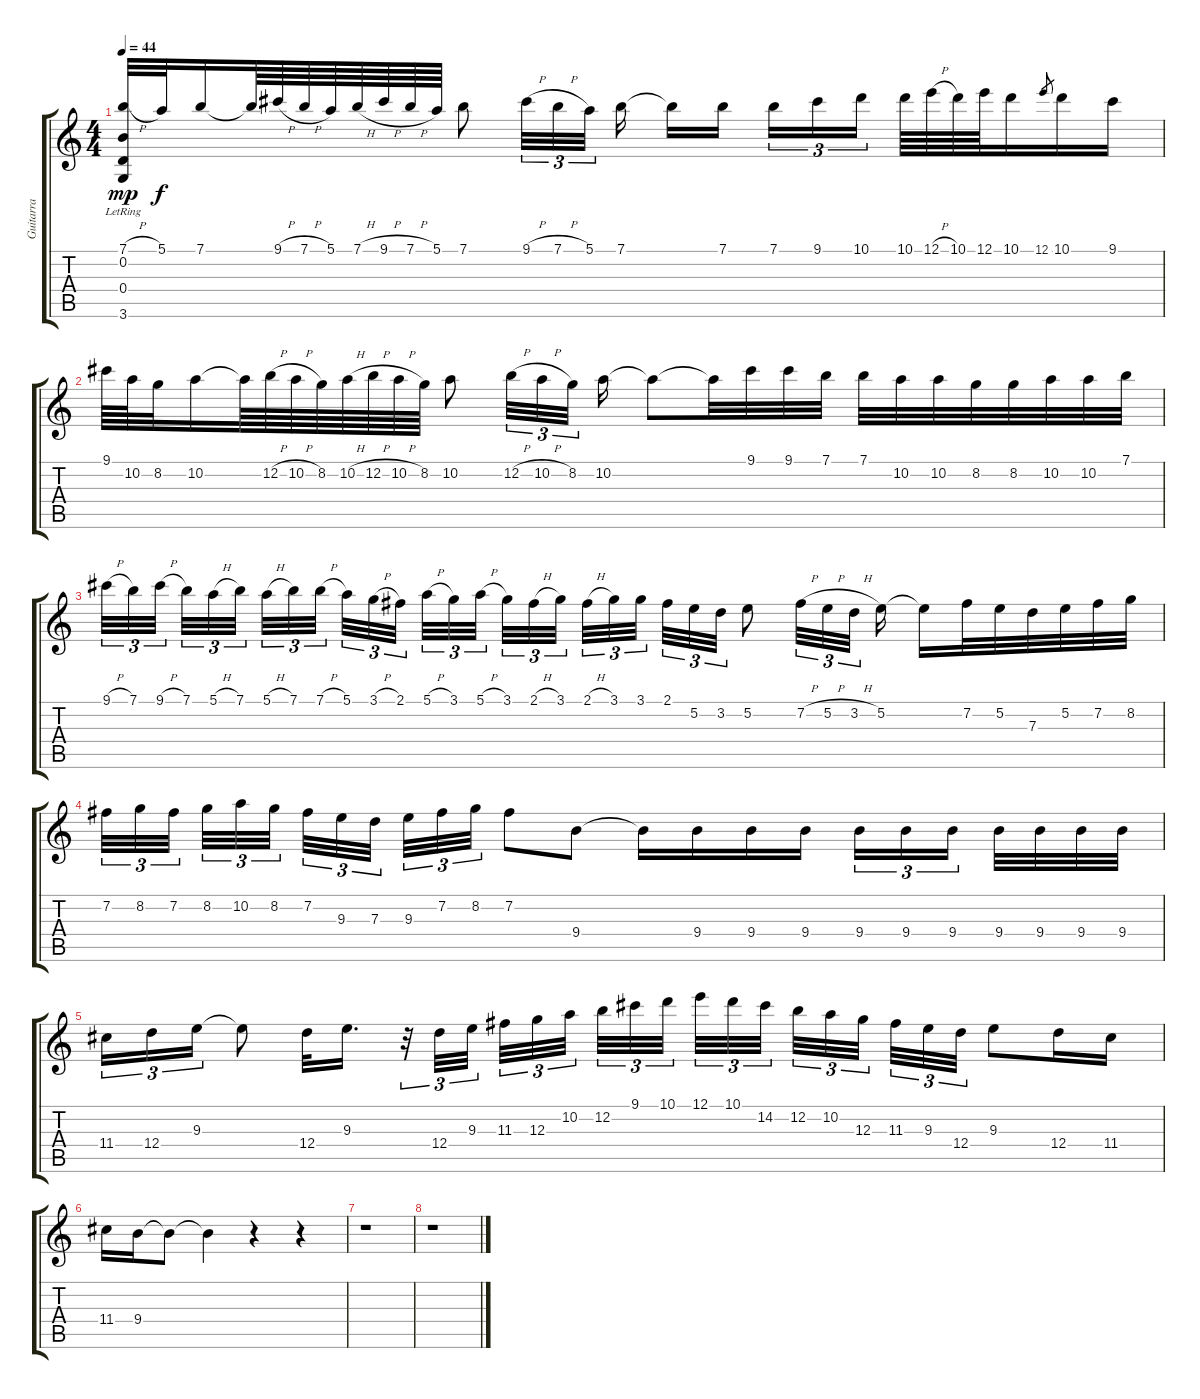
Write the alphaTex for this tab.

\track ("Guitarra  Clasica" "Guitarra  ") {instrument acousticguitarnylon}
\staff {score tabs}
\tuning (E4 B3 G3 D3 A2 E2) {hide}
\ts (4 4)
\tempo 44
\clef g2
\ks c
(7.1{h} 0.2{lr} 0.4{lr} 3.6{lr}).32{dy mp} 5.1.32{dy f} 7.1.16 7.1{t}.64 9.1{h}.64 7.1{h}.64 5.1.64 7.1{h}.64 9.1{h}.64 7.1{h}.64 5.1.64 7.1.8 9.1{h}.32{tu (3 2)} 7.1{h}.32{tu (3 2)} 5.1.32{tu (3 2) beam splitsecondary} 7.1.16 7.1{t}.16 7.1.16{beam splitsecondary} 7.1.16{tu (3 2)} 9.1.16{tu (3 2)} 10.1.16{tu (3 2)} 10.1.64 12.1{h}.64 10.1.64 12.1.64 10.1.16 12.1.8{gr} 10.1.16 9.1.16 |
9.1.64 10.2.64 8.2.32 10.2.16 10.2{t}.64 12.2{h}.64 10.2{h}.64 8.2.64 10.2{h}.64 12.2{h}.64 10.2{h}.64 8.2.64 10.2.8 12.2{h}.32{tu (3 2)} 10.2{h}.32{tu (3 2)} 8.2.32{tu (3 2) beam splitsecondary} 10.2.16 10.2{t}.8 10.2{t}.32 9.1.32 9.1.32 7.1.32 7.1.32 10.2.32 10.2.32 8.2.32 8.2.32 10.2.32 10.2.32 7.1.32 |
9.1{h}.32{tu (3 2)} 7.1.32{tu (3 2)} 9.1{h}.32{tu (3 2) beam splitsecondary} 7.1.32{tu (3 2)} 5.1{h}.32{tu (3 2)} 7.1.32{tu (3 2) beam splitsecondary} 5.1{h}.32{tu (3 2)} 7.1.32{tu (3 2)} 7.1{h}.32{tu (3 2) beam splitsecondary} 5.1.32{tu (3 2)} 3.1{h}.32{tu (3 2)} 2.1.32{tu (3 2)} 5.1{h}.32{tu (3 2)} 3.1.32{tu (3 2)} 5.1{h}.32{tu (3 2) beam splitsecondary} 3.1.32{tu (3 2)} 2.1{h}.32{tu (3 2)} 3.1.32{tu (3 2) beam splitsecondary} 2.1{h}.32{tu (3 2)} 3.1.32{tu (3 2)} 3.1.32{tu (3 2) beam splitsecondary} 2.1.32{tu (3 2)} 5.2.32{tu (3 2)} 3.2.32{tu (3 2)} 5.2.8 7.2{h}.32{tu (3 2)} 5.2{h}.32{tu (3 2)} 3.2{h}.32{tu (3 2) beam splitsecondary} 5.2.16 5.2{t}.16 7.2.32 5.2.32 7.3.32 5.2.32 7.2.32 8.2.32 |
7.2.32{tu (3 2)} 8.2.32{tu (3 2)} 7.2.32{tu (3 2) beam splitsecondary} 8.2.32{tu (3 2)} 10.2.32{tu (3 2)} 8.2.32{tu (3 2) beam splitsecondary} 7.2.32{tu (3 2)} 9.3.32{tu (3 2)} 7.3.32{tu (3 2) beam splitsecondary} 9.3.32{tu (3 2)} 7.2.32{tu (3 2)} 8.2.32{tu (3 2)} 7.2.8 9.4.8 9.4{t}.16 9.4.16 9.4.16 9.4.16 9.4.16{tu (3 2)} 9.4.16{tu (3 2)} 9.4.16{tu (3 2) beam splitsecondary} 9.4.32 9.4.32 9.4.32 9.4.32 |
11.4.16{tu (3 2)} 12.4.16{tu (3 2)} 9.3.16{tu (3 2)} 9.3{t}.8 12.4.32 9.3.16{d} r.32{tu (3 2)} 12.4.32{tu (3 2)} 9.3.32{tu (3 2) beam splitsecondary} 11.3.32{tu (3 2)} 12.3.32{tu (3 2)} 10.2.32{tu (3 2)} 12.2.32{tu (3 2)} 9.1.32{tu (3 2)} 10.1.32{tu (3 2) beam splitsecondary} 12.1.32{tu (3 2)} 10.1.32{tu (3 2)} 14.2.32{tu (3 2) beam splitsecondary} 12.2.32{tu (3 2)} 10.2.32{tu (3 2)} 12.3.32{tu (3 2) beam splitsecondary} 11.3.32{tu (3 2)} 9.3.32{tu (3 2)} 12.4.32{tu (3 2)} 9.3.8 12.4.16 11.4.16 |
11.4.16 9.4.16 9.4{t}.8 9.4{t}.4 r.4 r.4 |
r.1 |
r.1
